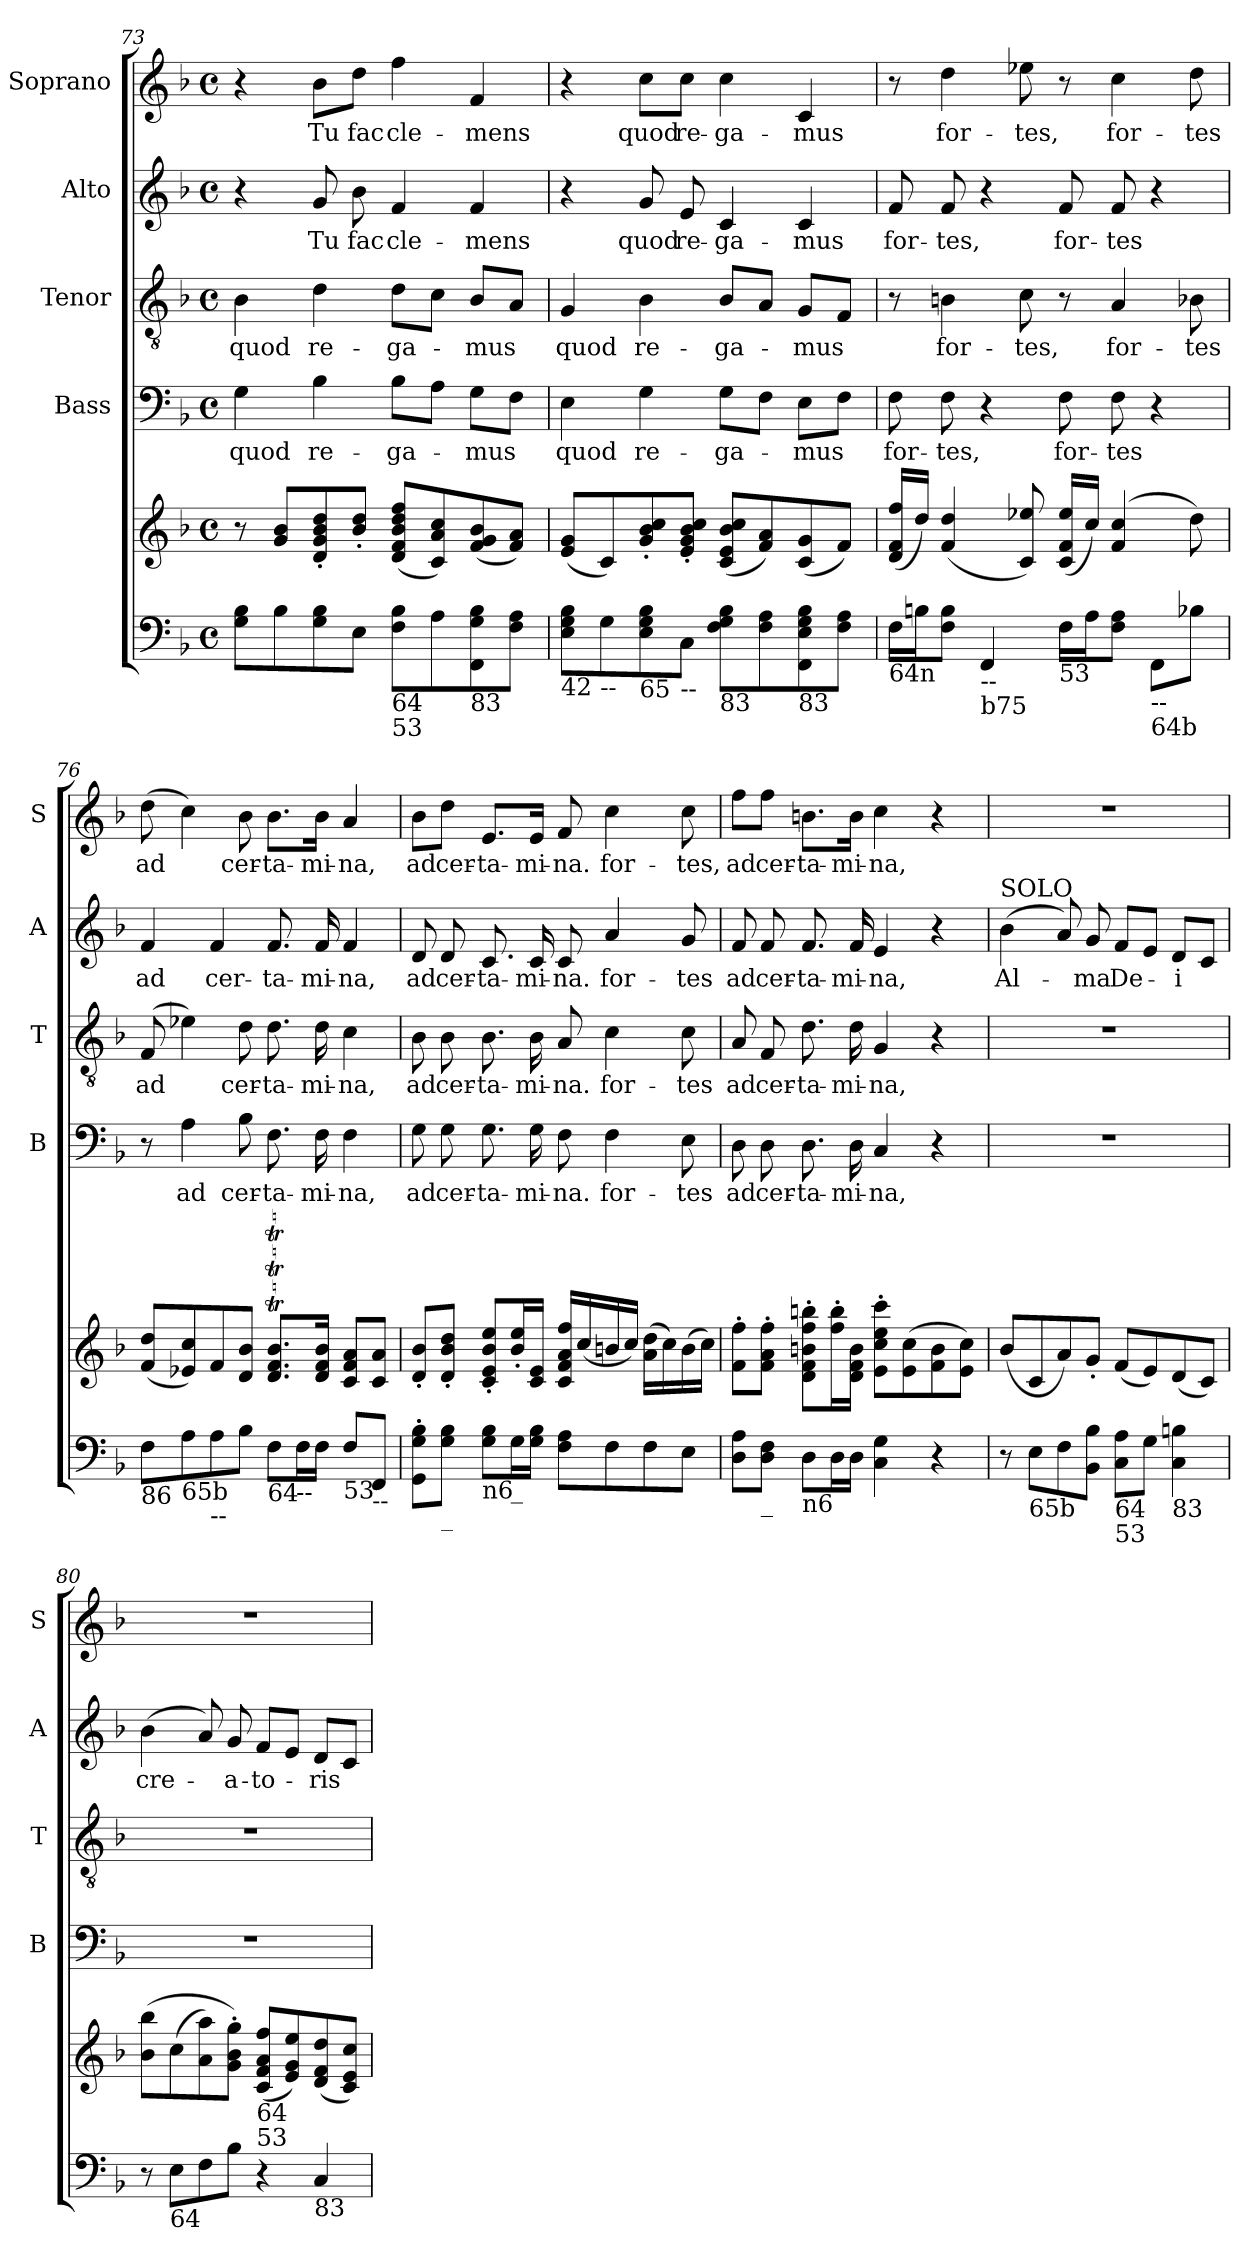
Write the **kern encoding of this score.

**kern	**kern	**kern	**text	**kern	**text	**kern	**text	**kern	**text
*part5	*part5	*part4	*part4	*part3	*part3	*part2	*part2	*part1	*part1
*staff6	*staff5	*staff4	*staff4	*staff3	*staff3	*staff2	*staff2	*staff1	*staff1
*	*	*I"Bass	*	*I"Tenor	*	*I"Alto	*	*I"Soprano	*
*	*	*I'B	*	*I'T	*	*I'A	*	*I'S	*
*clefF4	*clefG2	*clefF4	*	*clefGv2	*	*clefG2	*	*clefG2	*
*k[b-]	*k[b-]	*k[b-]	*	*k[b-]	*	*k[b-]	*	*k[b-]	*
*F:	*F:	*F:	*	*F:	*	*F:	*	*F:	*
*M4/4	*M4/4	*M4/4	*	*M4/4	*	*M4/4	*	*M4/4	*
*met(c)	*met(c)	*met(c)	*	*met(c)	*	*met(c)	*	*met(c)	*
=73	=73	=73	=73	=73	=73	=73	=73	=73	=73
8G\ 8B-\L	8r	4G\	quod	4B-\	quod	4r	.	4r	.
8B-\	8g/ 8b-/L	.	.	.	.	.	.	.	.
8G\ 8B-\	8d/'< 8g/'< 8b-/'< 8dd/'<	4B-\	re-	4d\	re-	8g/	Tu	8b-\L	Tu
8E\J	8b-/'< 8dd/'<J	.	.	.	.	8b-\	fac	8dd\J	fac
!LO:TX:b:t=64	!	!	!	!	!	!	!	!	!
!LO:TX:b:t=53	!	!	!	!	!	!	!	!	!
8F\ 8B-\L	(8d/ 8f/ 8b-/ 8dd/ 8ff/L	8B-\L	-ga-	8d\L	-ga-	4f/	cle-	4ff\	cle-
8A\	8c/ 8a/ 8cc/)	8A\J	.	8c\J	.	.	.	.	.
!LO:TX:b:t=83	!	!	!	!	!	!	!	!	!
8FF\ 8G\ 8B-\	(8f/ 8g/ 8b-/	8G\L	-mus	8B-/L	-mus	4f/	-mens	4f/	-mens
8F\ 8A\J	8f/ 8a/J)	8F\J	.	8A/J	.	.	.	.	.
=74	=74	=74	=74	=74	=74	=74	=74	=74	=74
!LO:TX:b:t=42	!	!	!	!	!	!	!	!	!
8E\ 8G\ 8B-\L	(8e/ 8g/L	4E\	quod	4G/	quod	4r	.	4r	.
!LO:TX:b:t=--	!	!	!	!	!	!	!	!	!
8G\	8c/)	.	.	.	.	.	.	.	.
!LO:TX:b:t=65	!	!	!	!	!	!	!	!	!
8E\ 8G\ 8B-\	8g/'< 8b-/'< 8cc/'<	4G\	re-	4B-\	re-	8g/	quod	8cc\L	quod
!LO:TX:b:t=--	!	!	!	!	!	!	!	!	!
8C\J	8e/'< 8g/'< 8b-/'< 8cc/'<J	.	.	.	.	8e/	re-	8cc\J	re-
!LO:TX:b:t=83	!	!	!	!	!	!	!	!	!
8F\ 8G\ 8B-\L	(8c/ 8e/ 8b-/ 8cc/L	8G\L	-ga-	8B-/L	-ga-	4c/	-ga-	4cc\	-ga-
8F\ 8A\	8f/ 8a/)	8F\J	.	8A/J	.	.	.	.	.
!LO:TX:b:t=83	!	!	!	!	!	!	!	!	!
8FF\ 8E\ 8G\ 8B-\	(8c/ 8g/	8E\L	-mus	8G/L	-mus	4c/	-mus	4c/	-mus
8F\ 8A\J	8f/J)	8F\J	.	8F/J	.	.	.	.	.
!!LO:LB:g=z
=75	=75	=75	=75	=75	=75	=75	=75	=75	=75
!LO:TX:b:t=64n	!	!	!	!	!	!	!	!	!
16F\LL	(16d/ 16f/ 16ff/LL	8F\	for-	8r	.	8f/	for-	8r	.
16Bn\J	16dd/JJ)	.	.	.	.	.	.	.	.
8F\ 8B\J	(4f/ 4dd/	8F\	-tes,	4Bn\	for-	8f/	-tes,	4dd\	for-
!LO:TX:b:t=--	!	!	!	!	!	!	!	!	!
!LO:TX:b:t=b75	!	!	!	!	!	!	!	!	!
4FF/	.	4r	.	.	.	4r	.	.	.
.	8c/ 8ee-X/)	.	.	8c\	-tes,	.	.	8ee-X\	-tes,
!LO:TX:b:t=53	!	!	!	!	!	!	!	!	!
16F\LL	(16c/ 16f/ 16ee-/LL	8F\	for-	8r	.	8f/	for-	8r	.
16A\J	16cc/JJ)	.	.	.	.	.	.	.	.
8F\ 8A\J	(4f/ 4cc/	8F\	-tes	4A/	for-	8f/	-tes	4cc\	for-
!LO:TX:b:t=--	!	!	!	!	!	!	!	!	!
!LO:TX:b:t=64b	!	!	!	!	!	!	!	!	!
8FF\L	.	4r	.	.	.	4r	.	.	.
8B-X\J	8dd\)	.	.	8B-X\	-tes	.	.	8dd\	-tes
=76	=76	=76	=76	=76	=76	=76	=76	=76	=76
!LO:TX:b:t=86	!	!	!	!	!	!	!	!	!
8F\L	(8f/ 8dd/L	8r	.	(8F/	ad	4f/	ad	(8dd\	ad
!LO:TX:b:t=65b	!	!	!	!	!	!	!	!	!
8A\	8e-X/ 8cc/)	4A\	ad	4e-X\)	.	.	.	4cc\)	.
!LO:TX:b:t=--	!	!	!	!	!	!	!	!	!
8A\	8f/	.	.	.	.	4f/	cer-	.	.
8B-\J	8d/ 8b-/J	8B-\	cer-	8d\	cer-	.	.	8b-\	cer-
!LO:TX:b:t=64	!	!	!	!	!	!	!	!	!
8F\L	8.d/T 8.f/T 8.b-/TL	8.F\	-ta-	8.d\	-ta-	8.f/	-ta-	8.b-\L	-ta-
!LO:TX:b:t=--	!	!	!	!	!	!	!	!	!
16F\L	.	.	.	.	.	.	.	.	.
16F\JJ	16d/ 16f/ 16b-/Jk	16F\	-mi-	16d\	-mi-	16f/	-mi-	16b-\Jk	-mi-
!LO:TX:b:t=53	!	!	!	!	!	!	!	!	!
8F/L	8c/ 8f/ 8a/L	4F\	-na,	4c\	-na,	4f/	-na,	4a/	-na,
!LO:TX:b:t=--	!	!	!	!	!	!	!	!	!
8FF/J	8c/ 8a/J	.	.	.	.	.	.	.	.
=77	=77	=77	=77	=77	=77	=77	=77	=77	=77
8GG\'> 8G\'> 8B-\'>L	8d/'< 8b-/'<L	8G\	ad	8B-\	ad	8d/	ad	8b-\L	ad
!LO:TX:b:t=_	!	!	!	!	!	!	!	!	!
8G\ 8B-\J	8d/'< 8b-/'< 8dd/'<J	8G\	cer-	8B-\	cer-	8d/	cer-	8dd\J	cer-
!LO:TX:b:t=n6	!	!	!	!	!	!	!	!	!
8G\ 8B-\L	8c/'< 8e/'< 8b-/'< 8ee/'<L	8.G\	-ta-	8.B-\	-ta-	8.c/	-ta-	8.e/L	-ta-
!LO:TX:b:t=_	!	!	!	!	!	!	!	!	!
16G\L	16b-/'< 16ee/'<L	.	.	.	.	.	.	.	.
16G\ 16B-\JJ	16c/ 16e/JJ	16G\	-mi-	16B-\	-mi-	16c/	-mi-	16e/Jk	-mi-
8F\ 8A\L	16c/ 16f/ 16a/ 16ff/LL	8F\	-na.	8A/	-na.	8c/	-na.	8f/	-na.
.	(16cc/	.	.	.	.	.	.	.	.
8F\	16bn/	4F\	for-	4c\	for-	4a/	for-	4cc\	for-
.	16cc/JJ)	.	.	.	.	.	.	.	.
8F\	(16a\ 16dd\LL	.	.	.	.	.	.	.	.
.	16cc\)	.	.	.	.	.	.	.	.
8E\J	(16b\	8E\	-tes	8c\	-tes	8g/	-tes	8cc\	-tes,
.	16cc\JJ)	.	.	.	.	.	.	.	.
=78	=78	=78	=78	=78	=78	=78	=78	=78	=78
8D\ 8A\L	8f\'> 8ff\'>L	8D\	ad	8A/	ad	8f/	ad	8ff\L	ad
!LO:TX:b:t=_	!	!	!	!	!	!	!	!	!
8D\ 8F\J	8f\'> 8a\'> 8ff\'>J	8D\	cer-	8F/	cer-	8f/	cer-	8ff\J	cer-
!LO:TX:b:t=n6	!	!	!	!	!	!	!	!	!
8D\L	8d\'> 8f\'> 8bn\'> 8ff\'> 8bbn\'>L	8.D\	-ta-	8.d\	-ta-	8.f/	-ta-	8.bn\L	-ta-
16D\L	16ff\'> 16bb\'>L	.	.	.	.	.	.	.	.
16D\JJ	16d\ 16f\ 16b\JJ	16D\	-mi-	16d\	-mi-	16f/	-mi-	16b\Jk	-mi-
4C\ 4G\	8e\'> 8cc\'> 8ee\'> 8ccc\'>L	4C/	-na,	4G/	-na,	4e/	-na,	4cc\	-na,
.	(8e\ 8cc\	.	.	.	.	.	.	.	.
4r	8f\ 8b\	4r	.	4r	.	4r	.	4r	.
.	8e\ 8cc\J)	.	.	.	.	.	.	.	.
!!LO:PB:g=z
=79	=79	=79	=79	=79	=79	=79	=79	=79	=79
!	!	!	!	!	!	!LO:TX:a:t=SOLO	!	!	!
8r	(8b-/L	1r	.	1r	.	(4b-\	Al-	1r	.
!LO:TX:b:t=65b	!	!	!	!	!	!	!	!	!
8E\L	8c/	.	.	.	.	.	.	.	.
8F\	8a/)	.	.	.	.	8a/)	.	.	.
8BB-\ 8B-\J	8g'</J	.	.	.	.	8g/	-ma	.	.
!LO:TX:b:t=64	!	!	!	!	!	!	!	!	!
!LO:TX:b:t=53	!	!	!	!	!	!	!	!	!
8C\ 8A\L	(8f/L	.	.	.	.	8f/L	De-	.	.
8G\J	8e/)	.	.	.	.	8e/J	.	.	.
!LO:TX:b:t=83	!	!	!	!	!	!	!	!	!
4C\ 4Bn\	(8d/	.	.	.	.	8d/L	-i	.	.
.	8c/J)	.	.	.	.	8c/J	.	.	.
=80	=80	=80	=80	=80	=80	=80	=80	=80	=80
8r	(8b-\ 8bb-\L	1r	.	1r	.	(4b-\	cre-	1r	.
!LO:TX:b:t=64	!	!	!	!	!	!	!	!	!
8E\L	(8cc\	.	.	.	.	.	.	.	.
8F\	8a\ 8aa\)	.	.	.	.	8a/)	.	.	.
8B-\J	8g\'> 8b-\'> 8gg\'>J)	.	.	.	.	8g/	-a-	.	.
!	!LO:TX:b:t=64	!	!	!	!	!	!	!	!
!	!LO:TX:b:t=53	!	!	!	!	!	!	!	!
4r	(8c/ 8f/ 8a/ 8ff/L	.	.	.	.	8f/L	-to-	.	.
.	8e/ 8g/ 8ee/)	.	.	.	.	8e/J	.	.	.
!LO:TX:b:t=83	!	!	!	!	!	!	!	!	!
4C/	(8d/ 8f/ 8dd/	.	.	.	.	8d/L	-ris	.	.
.	8c/ 8e/ 8cc/J)	.	.	.	.	8c/J	.	.	.
=	=	=	=	=	=	=	=	=	=
*-	*-	*-	*-	*-	*-	*-	*-	*-	*-
